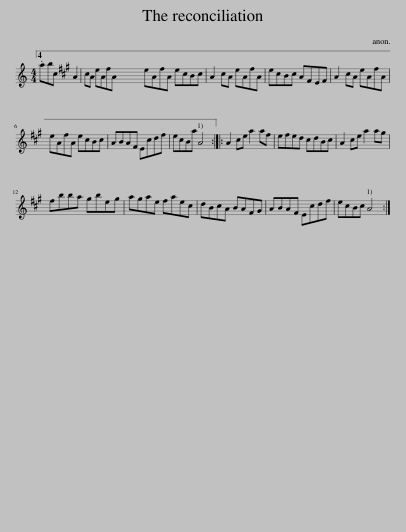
X:1
L:1/8
M:4/4
I:linebreak $
K:C
V:1 treble
V:1
 .abc A2 ^cA eA^fA | eA^fA e^cBc | A2 ^cA eA^fA | e^cBc A^FEF | A2 ^cA eA^fA |$ %5
 eA^fA e^cBc | ABA^F E^cd^f | e^cBa A4 :: A2 ^ce a2 a^f | e^fed ^cdBc | %10
 A2 ^ce a2 a^g |$ ^fbba ^gbeg | a^gae ^fae^c | dB^cA BA^F^G | ABA^F E^cd^f | %15
 e^cBc A4 :| %16
